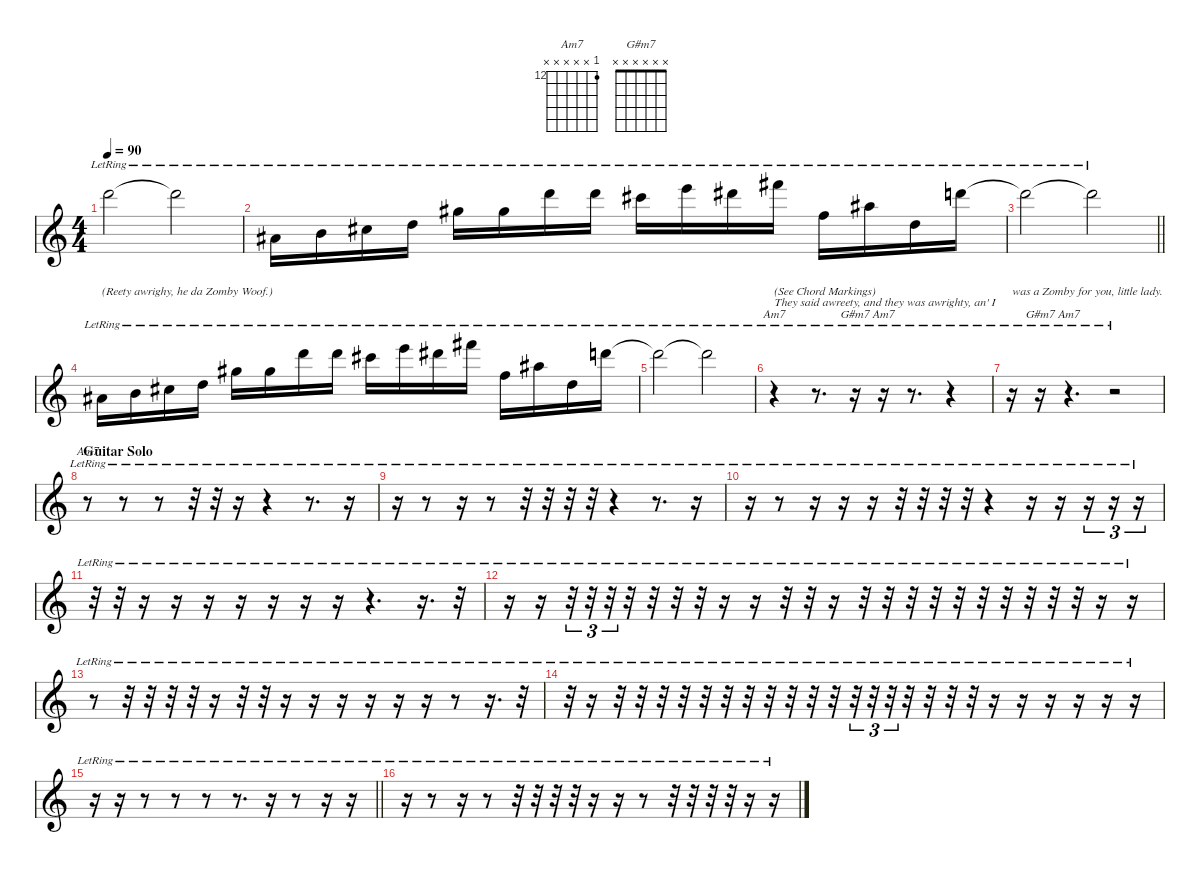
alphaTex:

\defaultSystemsLayout 4
\hideDynamics
\bracketExtendMode nobrackets
\singleTrackTrackNamePolicy hidden
\multiTrackTrackNamePolicy hidden
\otherSystemsTrackNameOrientation horizontal
\track ("Vibes" "Vibes") {instrument overdrivenguitar}
\staff {score}
\tuning (E4 B3 G3 D3 A2 E2)
\chord ("Am7" x x x x x x)
\chord ("Am7" 5 5 6 5 7 5) {firstfret 5 barre (5 5 5)}
\chord ("G#m7" x x x x x x)
\chord ("Am7" 5 5 5 5 7 5) {firstfret 5 barre (5 5 5 5)}
\chord ("Am7" 12 x x x x x) {firstfret 12}
\ts (4 4)
\tempo 90
\clef g2
\ks c
15.2{lr t}.2{dy mf beam Down} 15.2{lr t}.2{beam Down} |
13.5{lr acc #}.16{beam Down} 14.5{lr}.16{beam Down} 11.4{lr acc #}.16{beam Down} 12.4{lr}.16{beam Down beam split} 13.3{lr acc #}.16{beam Down} 13.3{lr acc #}.16{beam Down beam merge} 15.2{lr}.16{beam Down beam merge} 15.2{lr}.16{beam Down} 14.2{lr acc #}.16{beam Down} 12.1{lr}.16{beam Down beam merge} 16.2{lr acc #}.16{beam Down beam merge} 14.1{lr acc #}.16{beam Down beam split} 15.4{lr}.16{beam Down} 15.3{lr acc #}.16{beam Down} 12.4{lr}.16{beam Down} 15.2{lr}.16{beam Down} |
\barLineRight lightlight
15.2{lr t}.2{beam Down} 15.2{lr t}.2{beam Down} |
\scale
1.51346 13.5{lr acc #}.16{txt "(Reety awrighy, he da Zomby Woof.)" dy f beam Down} 14.5{lr}.16{dy mf beam Down} 11.4{lr acc #}.16{beam Down} 12.4{lr}.16{beam Down beam split} 13.3{lr acc #}.16{beam Down} 13.3{lr acc #}.16{beam Down beam merge} 15.2{lr}.16{beam Down beam merge} 15.2{lr}.16{beam Down} 14.2{lr acc #}.16{beam Down} 12.1{lr}.16{beam Down beam merge} 16.2{lr acc #}.16{beam Down beam merge} 14.1{lr acc #}.16{beam Down beam split} 15.4{lr}.16{beam Down} 15.3{lr acc #}.16{beam Down} 12.4{lr}.16{beam Down} 15.2{lr}.16{beam Down} |
\scale
0.486544 15.2{lr t}.2{beam Down} 15.2{lr t}.2{beam Down} |
r.4{ch "Am7" txt "(See Chord Markings)\nThey said awreety, and they was awrighty, an' I" beam Down} r.8{d beam Down} r.16{ch "G#m7" beam Down} r.16{ch "Am7" beam Down} r.8{d beam Down} r.4{beam Down} |
r.16{txt "was a Zomby for you, little lady." beam Down} r.16{ch "G#m7" beam Down} r.4{d ch "Am7" beam Down} r.2{beam Down} |
\section ("" "Guitar Solo")
r.8{ch "Am7" beam Down} r.8{beam Down} r.8{beam Down} r.32{beam Down} r.32{beam Down} r.16{beam Down} r.4{beam Down} r.8{d beam Down} r.16{beam Down} |
r.16{beam Down} r.8{beam Down} r.16{beam Down} r.8{beam Down} r.32{beam Down} r.32{beam Down} r.32{beam Down} r.32{beam Down} r.4{beam Down} r.8{d beam Down} r.16{beam Down} |
r.16{beam Down} r.8{beam Down} r.16{beam Down} r.16{beam Down} r.16{beam Down} r.32{beam Down} r.32{beam Down} r.32{beam Down} r.32{beam Down} r.4{beam Down} r.16{beam Down} r.16{beam Down} r.16{tu (3 2) beam Down} r.16{tu (3 2) beam Down} r.16{tu (3 2) beam Down} |
r.32{beam Down} r.32{beam Down} r.16{beam Down} r.16{beam Down} r.16{beam Down} r.16{beam Down} r.16{beam Down} r.16{beam Down} r.16{beam Down} r.4{d beam Down} r.16{d beam Down} r.32{beam Down} |
\scale
1.2603 r.16{beam Down} r.16{beam Down} r.32{tu (3 2) beam Down} r.32{tu (3 2) beam Down} r.32{tu (3 2) beam Down} r.32{beam Down} r.32{beam Down} r.32{beam Down} r.32{beam Down} r.16{beam Down} r.16{beam Down} r.32{beam Down} r.32{beam Down} r.16{beam Down} r.32{beam Down} r.32{beam Down} r.32{beam Down} r.32{beam Down} r.32{beam Down} r.32{beam Down} r.32{beam Down} r.32{beam Down} r.32{beam Down} r.32{beam Down} r.16{beam Down} r.16{beam Down} |
\scale
0.739702 r.8{beam Down} r.32{beam Down} r.32{beam Down} r.32{beam Down} r.32{beam Down} r.16{beam Down} r.32{beam Down} r.32{beam Down} r.16{beam Down} r.16{beam Down} r.16{beam Down} r.16{beam Down} r.16{beam Down} r.16{beam Down} r.8{beam Down} r.16{d beam Down} r.32{beam Down} |
r.32{beam Down} r.16{beam Down} r.32{beam Down} r.32{beam Down} r.32{beam Down} r.32{beam Down} r.32{beam Down} r.32{beam Down} r.32{beam Down} r.32{beam Down} r.32{beam Down} r.32{beam Down} r.32{beam Down} r.32{tu (3 2) beam Down} r.32{tu (3 2) beam Down} r.32{tu (3 2) beam Down} r.32{beam Down beam merge} r.32{beam Down beam merge} r.32{beam Down} r.32{beam Down} r.16{beam Down} r.16{beam Down} r.16{beam Down} r.16{beam Down} r.16{beam Down} r.16{beam Down} |
\barLineRight lightlight
r.16{beam Down} r.16{beam Down} r.8{beam Down} r.8{beam Down} r.8{beam Down} r.8{d beam Down} r.16{beam Down} r.8{beam Down} r.16{beam Down} r.16{beam Down} |
r.16{beam Down} r.8{beam Down beam merge} r.16{beam Down beam split} r.8{beam Down beam merge} r.32{beam Down} r.32{beam Down} r.32{beam Down} r.32{beam Down beam split} r.16{beam Down} r.16{beam Down beam merge} r.8{beam Down beam split} r.32{beam Down} r.32{beam Down} r.32{beam Down} r.32{beam Down beam merge} r.16{beam Down beam merge} r.16{beam Down}
